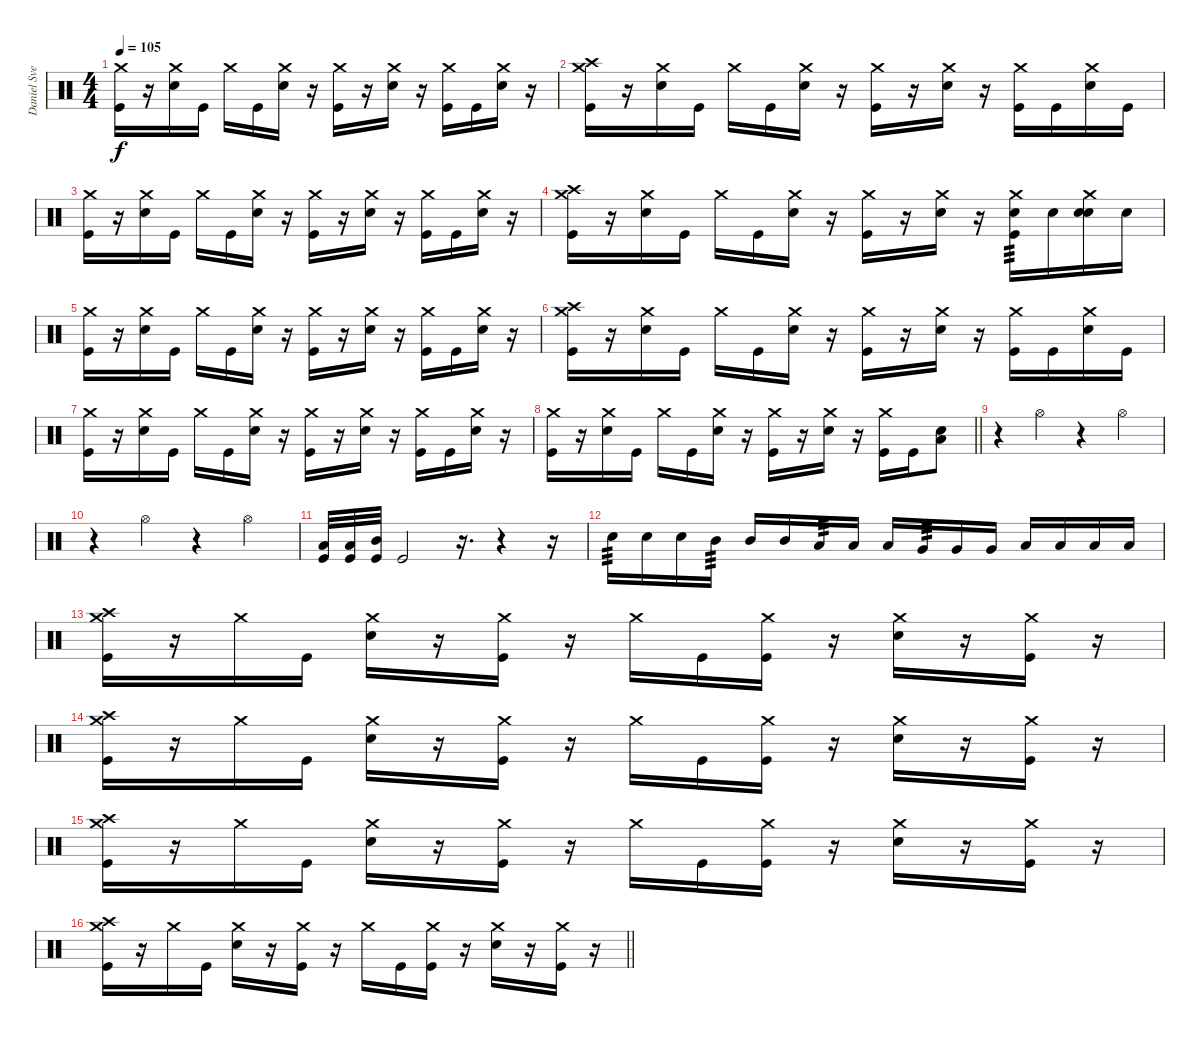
\track ("Daniel Svensson" "Daniel Sve") {instrument percussion}
\staff {score}
\articulation defaults
\ts (4 4)
\tempo 105
\clef neutral
\ks c
("Crash medium (hit)" "Kick (hit)").16{dy f} r.16 ("Crash medium (hit)" "Snare (hit) 2").16 "Kick (hit)".16 "Crash medium (hit)".16 "Kick (hit)".16 ("Crash medium (hit)" "Snare (hit) 2").16 r.16 ("Crash medium (hit)" "Kick (hit)").16 r.16 ("Crash medium (hit)" "Snare (hit) 2").16 r.16 ("Crash medium (hit)" "Kick (hit)").16 "Kick (hit)".16 ("Crash medium (hit)" "Snare (hit) 2").16 r.16 |
("Crash medium (hit)" "Crash high (hit)" "Kick (hit)").16 r.16 ("Crash medium (hit)" "Snare (hit) 2").16 "Kick (hit)".16 "Crash medium (hit)".16 "Kick (hit)".16 ("Crash medium (hit)" "Snare (hit) 2").16 r.16 ("Crash medium (hit)" "Kick (hit)").16 r.16 ("Crash medium (hit)" "Snare (hit) 2").16 r.16 ("Crash medium (hit)" "Kick (hit)").16 "Kick (hit)".16 ("Crash medium (hit)" "Snare (hit) 2").16 "Kick (hit)".16 |
("Crash medium (hit)" "Kick (hit)").16 r.16 ("Crash medium (hit)" "Snare (hit) 2").16 "Kick (hit)".16 "Crash medium (hit)".16 "Kick (hit)".16 ("Crash medium (hit)" "Snare (hit) 2").16 r.16 ("Crash medium (hit)" "Kick (hit)").16 r.16 ("Crash medium (hit)" "Snare (hit) 2").16 r.16 ("Crash medium (hit)" "Kick (hit)").16 "Kick (hit)".16 ("Crash medium (hit)" "Snare (hit) 2").16 r.16 |
("Crash medium (hit)" "Crash high (hit)" "Kick (hit)").16 r.16 ("Crash medium (hit)" "Snare (hit) 2").16 "Kick (hit)".16 "Crash medium (hit)".16 "Kick (hit)".16 ("Crash medium (hit)" "Snare (hit) 2").16 r.16 ("Crash medium (hit)" "Kick (hit)").16 r.16 ("Crash medium (hit)" "Snare (hit) 2").16 r.16 ("Crash medium (hit)" "Kick (hit)" "Electric Snare (hit)").16{tp 3} "Electric Snare (hit)".16 ("Crash medium (hit)" "Snare (hit) 2" "Electric Snare (hit)").16 "Electric Snare (hit)".16 |
("Crash medium (hit)" "Kick (hit)").16 r.16 ("Crash medium (hit)" "Snare (hit) 2").16 "Kick (hit)".16 "Crash medium (hit)".16 "Kick (hit)".16 ("Crash medium (hit)" "Snare (hit) 2").16 r.16 ("Crash medium (hit)" "Kick (hit)").16 r.16 ("Crash medium (hit)" "Snare (hit) 2").16 r.16 ("Crash medium (hit)" "Kick (hit)").16 "Kick (hit)".16 ("Crash medium (hit)" "Snare (hit) 2").16 r.16 |
("Crash medium (hit)" "Crash high (hit)" "Kick (hit)").16 r.16 ("Crash medium (hit)" "Snare (hit) 2").16 "Kick (hit)".16 "Crash medium (hit)".16 "Kick (hit)".16 ("Crash medium (hit)" "Snare (hit) 2").16 r.16 ("Crash medium (hit)" "Kick (hit)").16 r.16 ("Crash medium (hit)" "Snare (hit) 2").16 r.16 ("Crash medium (hit)" "Kick (hit)").16 "Kick (hit)".16 ("Crash medium (hit)" "Snare (hit) 2").16 "Kick (hit)".16 |
("Crash medium (hit)" "Kick (hit)").16 r.16 ("Crash medium (hit)" "Snare (hit) 2").16 "Kick (hit)".16 "Crash medium (hit)".16 "Kick (hit)".16 ("Crash medium (hit)" "Snare (hit) 2").16 r.16 ("Crash medium (hit)" "Kick (hit)").16 r.16 ("Crash medium (hit)" "Snare (hit) 2").16 r.16 ("Crash medium (hit)" "Kick (hit)").16 "Kick (hit)".16 ("Crash medium (hit)" "Snare (hit) 2").16 r.16 |
\barLineRight lightlight
("Crash medium (hit)" "Kick (hit)").16 r.16 ("Crash medium (hit)" "Snare (hit) 2").16 "Kick (hit)".16 "Crash medium (hit)".16 "Kick (hit)".16 ("Crash medium (hit)" "Snare (hit) 2").16 r.16 ("Crash medium (hit)" "Kick (hit)").16 r.16 ("Crash medium (hit)" "Snare (hit) 2").16 r.16 ("Crash medium (hit)" "Kick (hit)").16 "Kick (hit)".16 ("Low Tom (hit)" "Electric Snare (hit)").8 |
r.4 "Hi-Hat (open)".4 r.4 "Hi-Hat (open)".4 |
r.4 "Hi-Hat (open)".4 r.4 "Hi-Hat (open)".4 |
("Low Floor Tom (hit)" "Kick (hit)").32 ("Low Tom (hit)" "Kick (hit)").32 ("Mid Tom (hit)" "Kick (hit)").32 "Kick (hit)".2 r.16{d} r.4 r.16 |
"Electric Snare (hit)".16{tp 3} "Electric Snare (hit)".16 "Electric Snare (hit)".16 "Mid Tom (hit)".16{tp 3} "Mid Tom (hit)".16 "Mid Tom (hit)".16 "Low Tom (hit)".16{tp 3} "Low Tom (hit)".16 "Low Tom (hit)".16 "Very Low Tom (hit)".16{tp 3} "Very Low Tom (hit)".16 "Very Low Tom (hit)".16 "Low Floor Tom (hit)".16 "Low Floor Tom (hit)".16 "Low Floor Tom (hit)".16 "Low Floor Tom (hit)".16 |
("Crash medium (hit)" "Crash high (hit)" "Kick (hit)").16 r.16 "Crash medium (hit)".16 "Kick (hit)".16 ("Crash medium (hit)" "Electric Snare (hit)").16 r.16 ("Crash medium (hit)" "Kick (hit)").16 r.16 "Crash medium (hit)".16 "Kick (hit)".16 ("Crash medium (hit)" "Kick (hit)").16 r.16 ("Crash medium (hit)" "Electric Snare (hit)").16 r.16 ("Crash medium (hit)" "Kick (hit)").16 r.16 |
("Crash medium (hit)" "Crash high (hit)" "Kick (hit)").16 r.16 "Crash medium (hit)".16 "Kick (hit)".16 ("Crash medium (hit)" "Electric Snare (hit)").16 r.16 ("Crash medium (hit)" "Kick (hit)").16 r.16 "Crash medium (hit)".16 "Kick (hit)".16 ("Crash medium (hit)" "Kick (hit)").16 r.16 ("Crash medium (hit)" "Electric Snare (hit)").16 r.16 ("Crash medium (hit)" "Kick (hit)").16 r.16 |
("Crash medium (hit)" "Crash high (hit)" "Kick (hit)").16 r.16 "Crash medium (hit)".16 "Kick (hit)".16 ("Crash medium (hit)" "Electric Snare (hit)").16 r.16 ("Crash medium (hit)" "Kick (hit)").16 r.16 "Crash medium (hit)".16 "Kick (hit)".16 ("Crash medium (hit)" "Kick (hit)").16 r.16 ("Crash medium (hit)" "Electric Snare (hit)").16 r.16 ("Crash medium (hit)" "Kick (hit)").16 r.16 |
\barLineRight lightlight
("Crash medium (hit)" "Crash high (hit)" "Kick (hit)").16 r.16 "Crash medium (hit)".16 "Kick (hit)".16 ("Crash medium (hit)" "Electric Snare (hit)").16 r.16 ("Crash medium (hit)" "Kick (hit)").16 r.16 "Crash medium (hit)".16 "Kick (hit)".16 ("Crash medium (hit)" "Kick (hit)").16 r.16 ("Crash medium (hit)" "Electric Snare (hit)").16 r.16 ("Crash medium (hit)" "Kick (hit)").16 r.16
